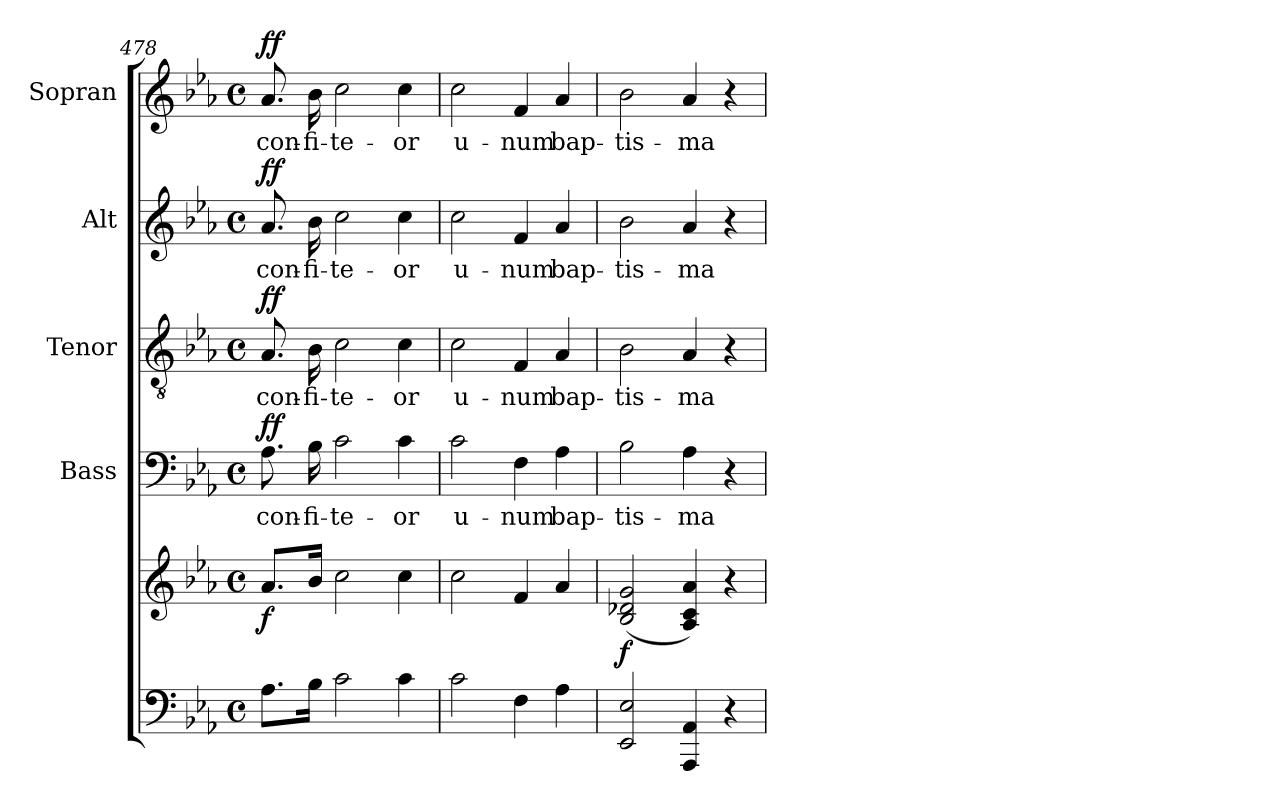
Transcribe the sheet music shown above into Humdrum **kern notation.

**kern	**kern	**dynam	**kern	**text	**dynam	**kern	**text	**dynam	**kern	**text	**dynam	**kern	**text	**dynam
*part5	*part5	*part5	*part4	*part4	*part4	*part3	*part3	*part3	*part2	*part2	*part2	*part1	*part1	*part1
*staff6	*staff5	*staff5/6	*staff4	*staff4	*staff4	*staff3	*staff3	*staff3	*staff2	*staff2	*staff2	*staff1	*staff1	*staff1
*	*	*	*I"Bass	*	*	*I"Tenor	*	*	*I"Alt	*	*	*I"Sopran	*	*
*	*	*	*I'B.	*	*	*I'T.	*	*	*I'A.	*	*	*I'S.	*	*
*clefF4	*clefG2	*	*clefF4	*	*	*clefGv2	*	*	*clefG2	*	*	*clefG2	*	*
*k[b-e-a-]	*k[b-e-a-]	*	*k[b-e-a-]	*	*	*k[b-e-a-]	*	*	*k[b-e-a-]	*	*	*k[b-e-a-]	*	*
*E-:	*E-:	*	*E-:	*	*	*E-:	*	*	*E-:	*	*	*E-:	*	*
*M4/4	*M4/4	*	*M4/4	*	*	*M4/4	*	*	*M4/4	*	*	*M4/4	*	*
*met(c)	*met(c)	*	*met(c)	*	*	*met(c)	*	*	*met(c)	*	*	*met(c)	*	*
=478	=478	=478	=478	=478	=478	=478	=478	=478	=478	=478	=478	=478	=478	=478
!	!	!LO:DY:b	!	!LO:LY:b	!LO:DY:a	!	!LO:LY:b	!LO:DY:a	!	!LO:LY:b	!LO:DY:a	!	!LO:LY:b	!LO:DY:a
8.A-\L	8.a-/L	f	8.A-\	con-	ff	8.A-/	con-	ff	8.a-/	con-	ff	8.a-/	con-	ff
!	!	!	!	!LO:LY:b	!	!	!LO:LY:b	!	!	!LO:LY:b	!	!	!LO:LY:b	!
16B-\Jk	16b-/Jk	.	16B-\	-fi-	.	16B-\	-fi-	.	16b-\	-fi-	.	16b-\	-fi-	.
!	!	!	!	!LO:LY:b	!	!	!LO:LY:b	!	!	!LO:LY:b	!	!	!LO:LY:b	!
2c\	2cc\	.	2c\	-te-	.	2c\	-te-	.	2cc\	-te-	.	2cc\	-te-	.
!	!	!	!	!LO:LY:b	!	!	!LO:LY:b	!	!	!LO:LY:b	!	!	!LO:LY:b	!
4c\	4cc\	.	4c\	-or	.	4c\	-or	.	4cc\	-or	.	4cc\	-or	.
=479	=479	=479	=479	=479	=479	=479	=479	=479	=479	=479	=479	=479	=479	=479
!	!	!	!	!LO:LY:b	!	!	!LO:LY:b	!	!	!LO:LY:b	!	!	!LO:LY:b	!
2c\	2cc\	.	2c\	u-	.	2c\	u-	.	2cc\	u-	.	2cc\	u-	.
!	!	!	!	!LO:LY:b	!	!	!LO:LY:b	!	!	!LO:LY:b	!	!	!LO:LY:b	!
4F\	4f/	.	4F\	-num	.	4F/	-num	.	4f/	-num	.	4f/	-num	.
!	!	!	!	!LO:LY:b	!	!	!LO:LY:b	!	!	!LO:LY:b	!	!	!LO:LY:b	!
4A-\	4a-/	.	4A-\	bap-	.	4A-/	bap-	.	4a-/	bap-	.	4a-/	bap-	.
=480	=480	=480	=480	=480	=480	=480	=480	=480	=480	=480	=480	=480	=480	=480
!	!	!LO:DY:b	!	!LO:LY:b	!	!	!LO:LY:b	!	!	!LO:LY:b	!	!	!LO:LY:b	!
2EE-/ 2E-/	(2B-/ 2d-X/ 2g/	f	2B-\	-tis-	.	2B-\	-tis-	.	2b-\	-tis-	.	2b-\	-tis-	.
!	!	!	!	!LO:LY:b	!	!	!LO:LY:b	!	!	!LO:LY:b	!	!	!LO:LY:b	!
4AAA-/ 4AA-/	4A-/ 4c/ 4a-/)	.	4A-\	-ma	.	4A-/	-ma	.	4a-/	-ma	.	4a-/	-ma	.
4r	4r	.	4r	.	.	4r	.	.	4r	.	.	4r	.	.
=	=	=	=	=	=	=	=	=	=	=	=	=	=	=
*-	*-	*-	*-	*-	*-	*-	*-	*-	*-	*-	*-	*-	*-	*-
